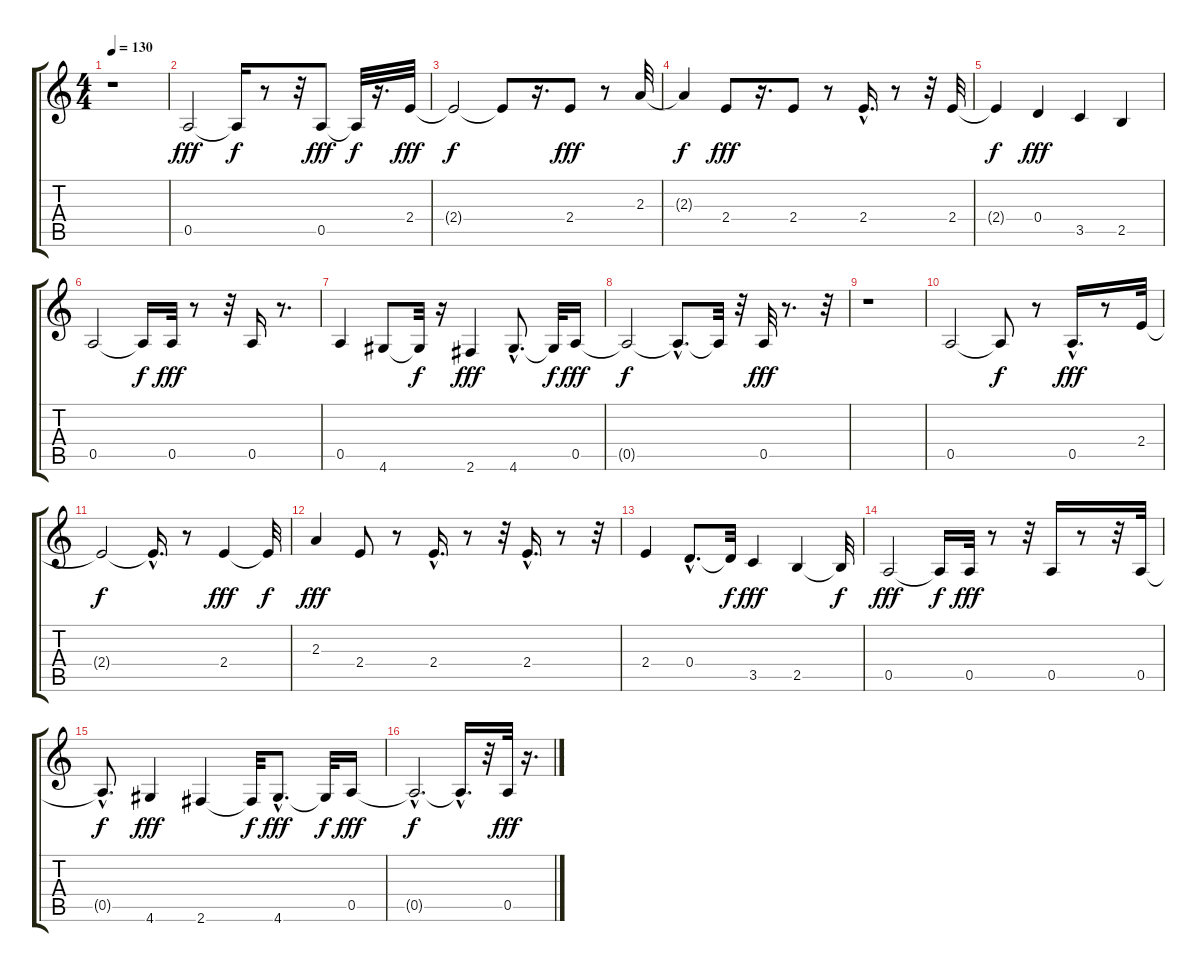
\track "" {instrument acousticbass}
\staff {score tabs}
\tuning (E4 B3 G3 D3 A2 E2) {hide}
\ts (4 4)
\tempo 130
\clef g2
\ks c
r.1{dy fff} |
0.5.2 0.5{t}.16{dy f} r.8 r.32 0.5.8{dy fff} 0.5{t}.32{dy f} r.16{d} 2.4.32{dy fff} |
2.4{t}.2{dy f} 2.4{t}.8 r.16{d} 2.4.8{dy fff} r.8 2.3.32 |
2.3{t}.4{dy f} 2.4.8{dy fff} r.16{d} 2.4.8 r.8 2.4{hac}.16{d} r.8 r.32 2.4.32 |
2.4{t}.4{dy f} 0.4.4{dy fff} 3.5.4 2.5.4 |
0.5.2 0.5{t}.16{dy f} 0.5.32{dy fff} r.8 r.32 0.5.16 r.8{d} |
0.5.4 4.6.8 4.6{t}.32{dy f} r.16 2.6.4{dy fff} 4.6{hac}.8{d} 4.6{t}.32{dy f} 0.5.16{dy fff} |
0.5{t}.2{dy f} 0.5{hac t}.8{d} 0.5{t}.32 r.32 0.5.32{dy fff} r.8{d} r.32 |
r.1 |
0.5.2 0.5{t}.8{dy f} r.8 0.5{hac}.16{d dy fff} r.8 2.4.32 |
2.4{t}.2{dy f} 2.4{hac t}.16{d} r.8 2.4.4{dy fff} 2.4{t}.32{dy f} |
2.3.4{dy fff} 2.4.8 r.8 2.4{hac}.16{d} r.8 r.32 2.4{hac}.16{d} r.8 r.32 |
2.4.4 0.4{hac}.8{d} 0.4{t}.32{dy f} 3.5.4{dy fff} 2.5.4 2.5{t}.32{dy f} |
0.5.2{dy fff} 0.5{t}.16{dy f} 0.5.32{dy fff} r.8 r.32 0.5.16 r.8 r.32 0.5.32 |
0.5{hac t}.8{d dy f} 4.6.4{dy fff} 2.6.4 2.6{t}.32{dy f} 4.6{hac}.8{d dy fff} 4.6{t}.32{dy f} 0.5.16{dy fff} |
0.5{hac t}.2{d dy f} 0.5{hac t}.16{d} r.32 0.5.32{dy fff} r.16{d}
